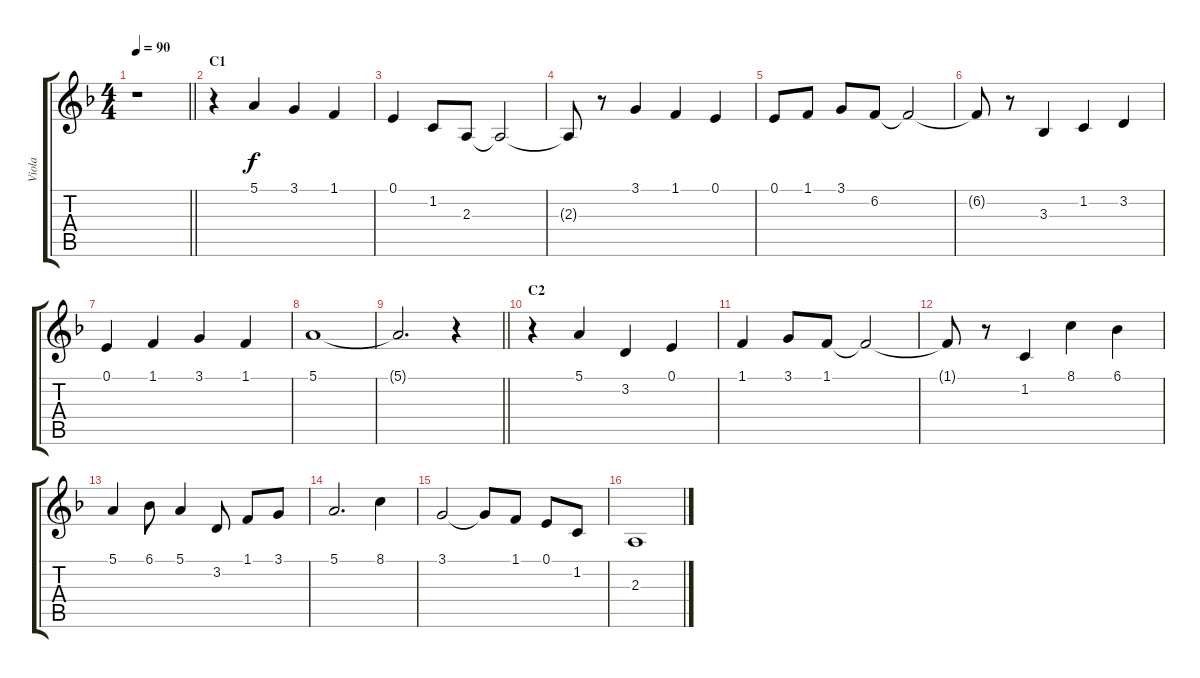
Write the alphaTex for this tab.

\track ("Viola" "Viola") {instrument viola}
\staff {score tabs}
\tuning (E4 B3 G3 D3 A2 E2) {hide}
\ts (4 4)
\tempo 90
\clef g2
\barLineRight lightlight
\ks f
r.1{dy f} |
\section ("" "C1")
r.4{volume 16} 5.1.4 3.1.4 1.1.4 |
0.1.4 1.2.8 2.3.8{volume 6} 2.3{t}.2 |
2.3{t}.8 r.8 3.1.4{volume 16} 1.1.4 0.1.4 |
0.1.8 1.1.8 3.1.8 6.2.8{volume 6} 6.2{t}.2 |
6.2{t}.8 r.8 3.3.4{volume 16} 1.2.4 3.2.4 |
0.1.4 1.1.4 3.1.4 1.1.4 |
5.1.1{volume 4} |
\barLineRight lightlight
5.1{t}.2{d} r.4 |
\section ("" "C2")
r.4{volume 16} 5.1.4 3.2.4 0.1.4 |
1.1.4 3.1.8 1.1.8{volume 6} 1.1{t}.2 |
1.1{t}.8 r.8 1.2.4{volume 16} 8.1.4 6.1.4 |
5.1.4 6.1.8 5.1.4 3.2.8 1.1.8 3.1.8 |
5.1.2{d} 8.1.4 |
3.1.2 3.1{t}.8 1.1.8 0.1.8 1.2.8 |
2.3.1{volume 4}
